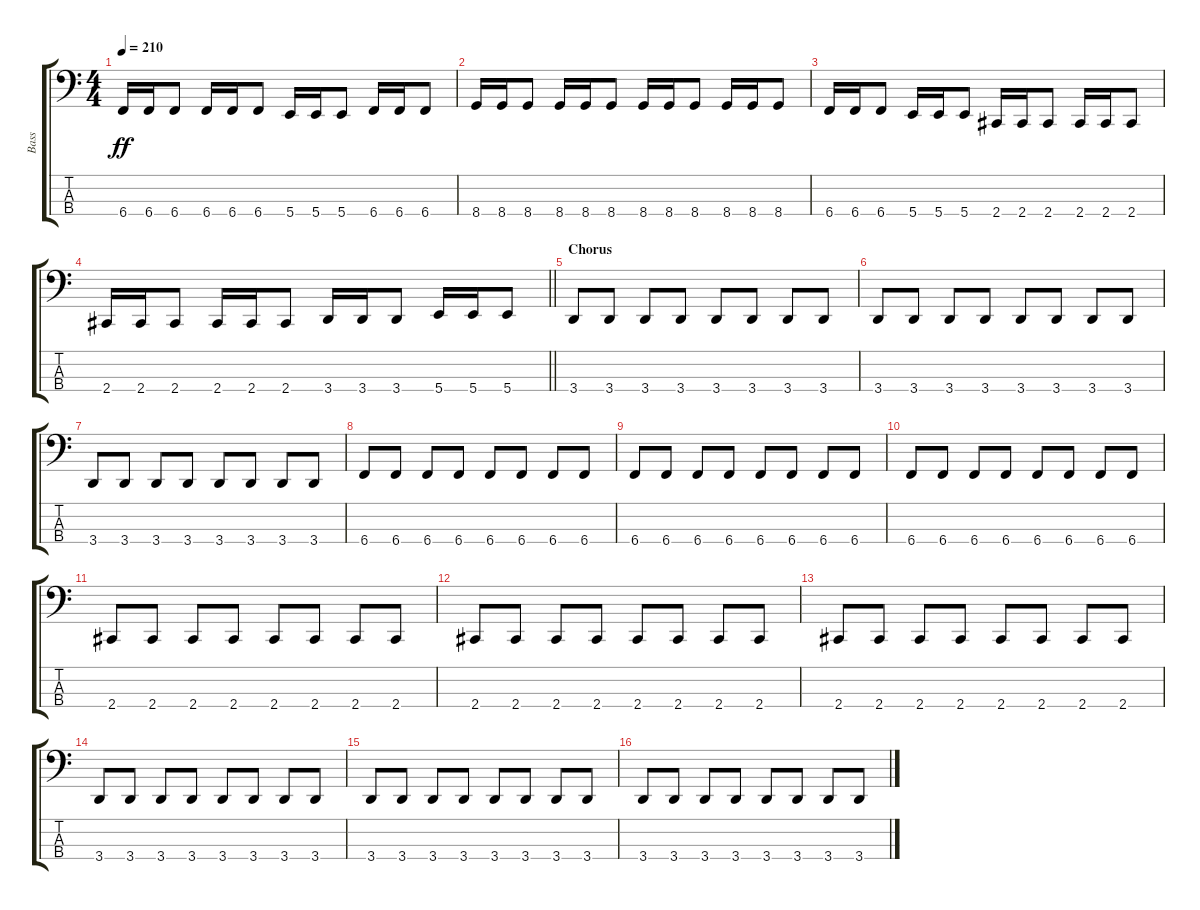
\track ("Bass" "Bass") {instrument electricbassfinger}
\staff {score tabs}
\tuning (D2 A1 E1 B0) {hide}
\ts (4 4)
\tempo 210
\clef f4
\ks c
6.4.16{dy ff} 6.4.16 6.4.8 6.4.16 6.4.16 6.4.8 5.4.16 5.4.16 5.4.8 6.4.16 6.4.16 6.4.8 |
8.4.16 8.4.16 8.4.8 8.4.16 8.4.16 8.4.8 8.4.16 8.4.16 8.4.8 8.4.16 8.4.16 8.4.8 |
6.4.16 6.4.16 6.4.8 5.4.16 5.4.16 5.4.8 2.4.16 2.4.16 2.4.8 2.4.16 2.4.16 2.4.8 |
\barLineRight lightlight
2.4.16 2.4.16 2.4.8 2.4.16 2.4.16 2.4.8 3.4.16 3.4.16 3.4.8 5.4.16 5.4.16 5.4.8 |
\section ("" "Chorus")
3.4.8 3.4.8 3.4.8 3.4.8 3.4.8 3.4.8 3.4.8 3.4.8 |
3.4.8 3.4.8 3.4.8 3.4.8 3.4.8 3.4.8 3.4.8 3.4.8 |
3.4.8 3.4.8 3.4.8 3.4.8 3.4.8 3.4.8 3.4.8 3.4.8 |
6.4.8 6.4.8 6.4.8 6.4.8 6.4.8 6.4.8 6.4.8 6.4.8 |
6.4.8 6.4.8 6.4.8 6.4.8 6.4.8 6.4.8 6.4.8 6.4.8 |
6.4.8 6.4.8 6.4.8 6.4.8 6.4.8 6.4.8 6.4.8 6.4.8 |
2.4.8 2.4.8 2.4.8 2.4.8 2.4.8 2.4.8 2.4.8 2.4.8 |
2.4.8 2.4.8 2.4.8 2.4.8 2.4.8 2.4.8 2.4.8 2.4.8 |
2.4.8 2.4.8 2.4.8 2.4.8 2.4.8 2.4.8 2.4.8 2.4.8 |
3.4.8 3.4.8 3.4.8 3.4.8 3.4.8 3.4.8 3.4.8 3.4.8 |
3.4.8 3.4.8 3.4.8 3.4.8 3.4.8 3.4.8 3.4.8 3.4.8 |
3.4.8 3.4.8 3.4.8 3.4.8 3.4.8 3.4.8 3.4.8 3.4.8
